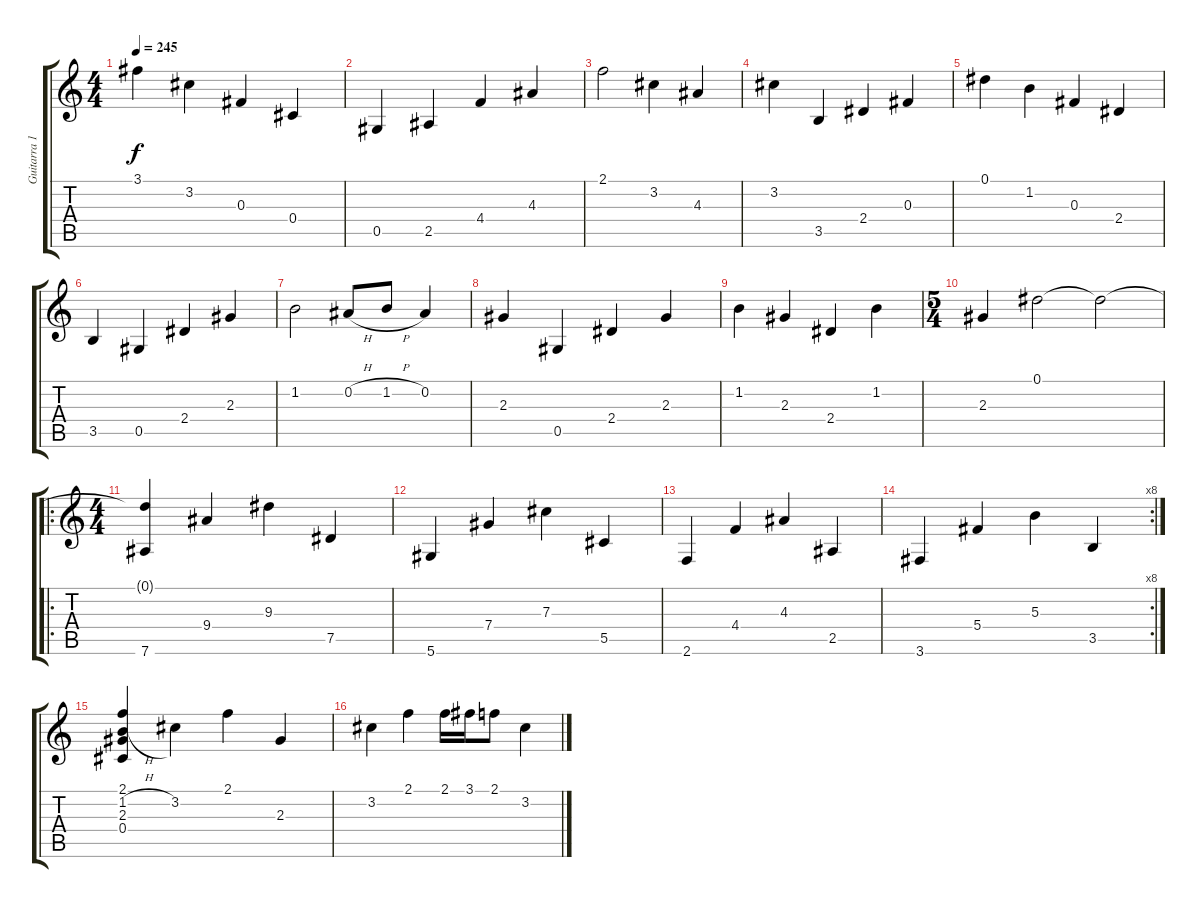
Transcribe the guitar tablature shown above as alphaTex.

\track ("Guitarra 1" "Guitarra 1") {instrument acousticguitarsteel}
\staff {score tabs}
\tuning (Eb4 Bb3 Gb3 Db3 Ab2 Eb2) {hide}
\ts (4 4)
\tempo 245
\clef g2
\ks c
3.1.4{dy f} 3.2.4 0.3.4 0.4.4 |
0.5.4 2.5.4 4.4.4 4.3.4 |
2.1.2 3.2.4 4.3.4 |
3.2.4 3.5.4 2.4.4 0.3.4 |
0.1.4 1.2.4 0.3.4 2.4.4 |
3.5.4 0.5.4 2.4.4 2.3.4 |
1.2.2 0.2{h}.8 1.2{h}.8 0.2.4 |
2.3.4 0.5.4 2.4.4 2.3.4 |
1.2.4 2.3.4 2.4.4 1.2.4 |
\ts (5 4)
2.3.4 0.1.2 0.1{t}.2 |
\ro
\ts (4 4)
(0.1{t} 7.6).4 9.4.4 9.3.4 7.5.4 |
5.6.4 7.4.4 7.3.4 5.5.4 |
2.6.4 4.4.4 4.3.4 2.5.4 |
\rc 8
3.6.4 5.4.4 5.3.4 3.5.4 |
(2.1 1.2{h} 2.3 0.4).4 3.2.4 2.1.4 2.3.4 |
3.2.4 2.1.4 2.1.16 3.1.16 2.1.8 3.2.4
